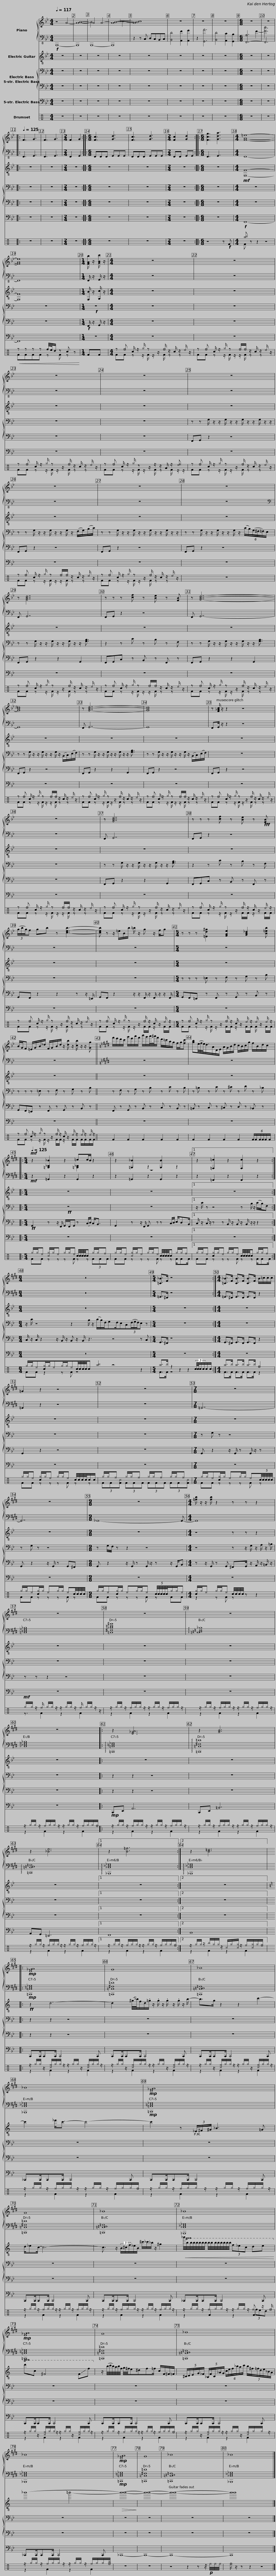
X:1
%%score { ( 1 3 4 ) | ( 2 5 ) } ( 6 7 ) { 8 9 } 10 ( 11 12 13 )
L:1/8
Q:1/4=117
M:4/4
I:linebreak $
K:Bb
V:1 treble
V:3 treble
V:4 treble
V:2 bass-8
V:5 bass-8
V:6 treble-8
V:7 treble-8
V:8 bass transpose=-12
V:9 bass transpose=-12
V:10 bass transpose=-12
V:11 perc
K:none
V:12 perc
K:none
V:13 perc
K:none
V:1
 z4 A4- | A8- | A4 A4- | A8- | A8 | %5
 z8 | z8 |$ z8 |$[M:6/8] z6 | z6 |: %10
[Q:1/4=125] F3 G3 | F3 G3 |[M:2/4] F2 G2 ::[M:6/8] [Fc]3 [Gd]3 | [Fc]3 [Gd]3 | %15
[M:2/4] [Fc]2 [Gd]2 ::$[M:6/8] [Fcg]3 [Gda]3 |[M:4/4] [FA=e]8- | [FAe]8 |[M:1/4] [FAb]/ z/ [GBc']/ z/ |$ %20
[M:4/4] z8 | z8 |$ z8 | z8 |$ z8 | %25
 z8 |$ z8 | z8 |$ z [GBd]7 | z z z [cf] z [Be] z [FB] |$ %30
 z [GBd]7- | [GBd]8 |$ z [GBd]7- | [GBd]8 |$ z [F_Ac]/ z/ z2 z4 | %35
 z8 |$ z [GBd]7 | z z z [cf] z [Be] z!fff! [FB] |$ (3(g/b/g/)f gb z [ceb]3- | [ceb] z z/ =e/B/b/ =b/ z/ g z/ f/g |$ %40
[M:5/4] z z z [=Ed^g]2 [FAe]2 [GB_d]2 [B=eb] |$ B/G/F =E/G/B/_d/ F/G/B/d/ z/ [db]/ z/ [cb]/ z/ z/ [Gg] ||$[K:E] f'/e'/d'/c'/ g'/e'/a'/f'/ b'/g'/a'/4^a'/4f'/ d'/=c'/a/g/ f/g/[fc'] |$ [gb](e/4f/4e/<)d/A/D/E/ A/G/B/d/ c/B/c/g/ f/B/d/c/ |:$[M:5/4]!mf![Q:1/4=125] z2 [=G,_B,_B]2 z2 =cc/B/ z2 |$ %45
 z2 [=G,_B]2 z2 [G,B]2 z2 |1$ z2 [=F,=c]2 z2 [F,c]2 z2 :|$[M:8/4] z16 |$[M:5/4] [=C_B]>F z8 :|[M:4/4] [=C_B]>F [CB]>F [CB]>F B/=c/c/c/ |$ %50
 =G2 z2 z4 | z8 |$[M:7/8] z7 | z7 |$[M:9/8] z9 |$ %55
[M:4/4] [=fb]/ z/ z/ [fb]/ z2 z z z2 | z8 |$ z8 | z8 |$ z8 |: %60
 z2 [E_GA]6 |$ z2 [GB]6 | z2 [_Be]6 |1$ z2 [B=f]6 :|2 z2 [B=d]6 |:$ %65
!mp! [E_GA]8 | G8 |$ _B8 | _B8 |$!mp! [E_GA]8 | %70
 G8 |$ _B8 |$ _B8 |$!mp! [E_GA]8 | G8 |$ %75
 _B8 |$ _B8 |!mp! [E_GA]8 | G8 | _B8 |$ %80
 _B8 |] %81
V:2
!f! B,,,8- | B,,,8 | B,,,8- | B,,,8 | z2 z C, D,C,B,,C, | %5
 [B,,D]4 [A,,F]2 [A,,G]2 | z2 [G,,A]6 |$ [B,,D]4 [A,,C]2 [G,,B,]2 |$[M:6/8] [F,,-A,]6 | F,,6 |: %10
 F,,3 G,,3 | F,,3 G,,3 |[M:2/4] F,,2 G,,2 ::[M:6/8] F,,F,,F,, G,,G,,G,, | F,,F,,F,, G,,G,,G,, | %15
[M:2/4] F,,F,, G,,G,, ::$[M:6/8] F,,3 G,,3 |[M:4/4] F,,8- | F,,8 |[M:1/4] F,,/ z/ G,,/ z/ |$ %20
[M:4/4] z8 | z8 |$ z8 | z8 |$ z8 | %25
 z8 |$ z8 | z8 |$[K:bass] F,, G,,7 | F,,G,, z2 z4 |$ %30
 F,, G,,7- | G,,8 |$ F,, G,,7- | G,,8 |$ F,,G,,/ z/ z2 z4 | %35
 z8 |$ F,, G,,7 | F,,G,, z2 z4 |$ z8 | z8 |$ %40
[M:5/4] z10 |$ z10 ||$[K:E] z10 |$ z10 |:$[M:5/4]!mf! z2 =G,,2 z2 G,,2 z2 |$ %45
 z2 =G,,2 z2 G,,2 z2 |1$ z2 =F,,2 z2 F,,2 z2 :|$[M:8/4] z16 |$[M:5/4] =G,,>^F,, z8 :|[M:4/4] =G,,>^F,, G,,>F,, G,,>F,, z2 |$ %50
 =G,,2 z2 z4 | z8 |$[M:7/8] =G,,7- | G,,7 |$[M:9/8] _G,,8- G,,- |$ %55
[M:4/4] G,,8 | [=C,=E,_G,_B,]8 |$ [=C,^F,_B,=D^G]8 | !arpeggio![=C,=D,=F,_B,]8 |$ [_C,_E,=G,_B,]8 |: %60
 !arpeggio![=C,,=C,=E,_G,]8 |$ !arpeggio![=C,,=C,^F,=D]8 | !arpeggio![=C,,=C,=D,=F,]8 |1$ !arpeggio![_B,,,_C,_E,_G,]8 :|2 !arpeggio![_B,,,_C,_E,_G,]8 |:$ %65
!mp! [=C,,=C,=E,_G,]8 | [=C,,=C,^F,=D]8 |$ [=C,,=C,=D,=F,]8 | [_B,,,_C,_E,_G,]8 |$!mp! [=C,,=C,=E,_G,]8 | %70
 [=C,,=C,^F,=D]8 |$ [=C,,=C,=D,=F,]8 |$ [_B,,,_C,_E,_G,]8 |$ [=C,,=C,=E,_G,]8 | [=C,,=C,^F,=D]8 |$ %75
 [=C,,=C,=D,=F,]8 |$ [_B,,,_C,_E,_G,]8 |!mp! [=C,,=C,=E,_G,]8 | [=C,,=C,^F,=D]8 | [=C,,=C,=D,=F,]8 |$ %80
 [_B,,,_C,_E,_G,]8 |] %81
V:3
 x8 | B8- | B4 x4 | B8- | B8 | %5
 x8 | x8 |$ x8 |$[M:6/8] x6 | x6 |: %10
 x6 | x6 |[M:2/4] x4 ::[M:6/8] x6 | x6 | %15
[M:2/4] x4 ::$[M:6/8] x6 |[M:4/4] x8 | x8 |[M:1/4] x2 |$ %20
[M:4/4] x8 | x8 |$ x8 | x8 |$ x8 | %25
 x8 |$ x8 | x8 |$ x8 | x8 |$ %30
 x8 | x8 |$ x8 | x8 |$ x8 | %35
 x8 |$ x8 | x8 |$ x8 | x8 |$ %40
[M:5/4] x10 |$ x10 ||$[K:E] x10 |$ x10 |:$[M:5/4] x6 [=G,_B,]2 x2 |$ %45
 z10 |1$ x10 :|$[M:8/4] x16 |$[M:5/4] x10 :|[M:4/4] x8 |$ %50
 x8 | x8 |$[M:7/8] x7 | x7 |$[M:9/8] x9 |$ %55
[M:4/4] x8 | x8 |$ x8 | x8 |$ x8 |: %60
 x8 |$ x8 | x8 |1$ x8 :|2 x8 |:$ %65
 x8 | x8 |$ x8 | x8 |$ x8 | %70
 x8 |$ x8 |$ x8 |$ x8 | x8 |$ %75
 x8 |$ x8 | x8 | x8 | x8 |$ %80
 x8 |] %81
V:4
 x8 | x8 | x8 | x4 _c4- | c8 | %5
 x8 | x8 |$ x8 |$[M:6/8] x6 | x6 |: %10
 x6 | x6 |[M:2/4] x4 ::[M:6/8] x6 | x6 | %15
[M:2/4] x4 ::$[M:6/8] x6 |[M:4/4] x8 | x8 |[M:1/4] x2 |$ %20
[M:4/4] x8 | x8 |$ x8 | x8 |$ x8 | %25
 x8 |$ x8 | x8 |$ x8 | x8 |$ %30
 x8 | x8 |$ x8 | x8 |$ x8 | %35
 x8 |$ x8 | x8 |$ x8 | x8 |$ %40
[M:5/4] x10 |$ x10 ||$[K:E] x10 |$ x10 |:$[M:5/4] x10 |$ %45
 x10 |1$ x10 :|$[M:8/4] x16 |$[M:5/4] x10 :|[M:4/4] x8 |$ %50
 x8 | x8 |$[M:7/8] x7 | x7 |$[M:9/8] x9 |$ %55
[M:4/4] x8 | x8 |$ x8 | x8 |$ x8 |: %60
 x8 |$ x8 | x8 |1$ x8 :|2 x8 |:$ %65
 x8 | x8 |$ x8 | x8 |$ x8 | %70
 x8 |$ x8 |$ x8 |$ x8 | x8 |$ %75
 x8 |$ x8 | x8 | x8 | x8 |$ %80
 x8 |] %81
V:5
 x8 | x8 | x8 | x8 | x8 | %5
 x8 | x8 |$ x8 |$[M:6/8] x4 F2- | [Fd]6 |: %10
 x6 | x6 |[M:2/4] x4 ::[M:6/8] x6 | x6 | %15
[M:2/4] x4 ::$[M:6/8] x6 |[M:4/4] x8 | x8 |[M:1/4] x2 |$ %20
[M:4/4] x8 | x8 |$ x8 | x8 |$ x8 | %25
 x8 |$ x8 | x8 |$[K:bass] x8 | x8 |$ %30
 x8 | x8 |$ x8 | x8 |$ x8 | %35
 x8 |$ x8 | x8 |$ x8 | x8 |$ %40
[M:5/4] x10 |$ x10 ||$[K:E] x10 |$ x10 |:$[M:5/4] x10 |$ %45
 x10 |1$ x10 :|$[M:8/4] x16 |$[M:5/4] x10 :|[M:4/4] x8 |$ %50
 x8 | x8 |$[M:7/8] x7 | x7 |$[M:9/8] x9 |$ %55
[M:4/4] x8 | x8 |$ x8 | x8 |$ x8 |: %60
 x8 |$ x8 | x8 |1$ x8 :|2 x8 |:$ %65
 x8 | x8 |$ x8 | x8 |$ x8 | %70
 x8 |$ x8 |$ x8 |$ x8 | x8 |$ %75
 x8 |$ x8 | x8 | x8 | x8 |$ %80
 x8 |] %81
V:6
 z8 | z8 | z8 | z8 | z8 | %5
 z8 | z8 |$ z8 |$[M:6/8] z6 | z6 |: %10
 z6 | z6 |[M:2/4] z4 ::[M:6/8] z6 | z6 | %15
[M:2/4] z4 ::$[M:6/8] z6 |[M:4/4]!mf! [F,F]8- | [F,F]8 |[M:1/4] [F,B]/ z/ [G,c]/ z/ |$ %20
[M:4/4] z8 | z8 |$ z8 | z8 |$ z8 | %25
 z8 |$ z8 | z8 |$ z8 | z8 |$ %30
 z8 | z8 |$ z8 | z8 |$ z8 | %35
 z8 |$ z8 | z8 |$ z8 | z8 |$ %40
[M:5/4] z10 |$ z10 ||$ z10 |$ z10 |:$[M:5/4] z10 |$ %45
 z10 |1$ z10 :|$[M:8/4] z16 |$[M:5/4] z10 :|[M:4/4] z8 |$ %50
 z8 | z8 |$[M:7/8] z7 | z7 |$[M:9/8] z9 |$ %55
[M:4/4] z4 z z z2 | z8 |$ z8 | z8 |$ z8 |: %60
 z8 |$ z8 | z8 |1$ z8 :|2 z8 |:$ %65
[K:C]!ff! z2 d6- | d2 (^g/4_b/4)f/d/.=g/ z/ .g/ z/ .g/ z/ .g/ z/ b/- |$ b>g z2 z2 c'2- | c'2 _e'<c'- c'4- |$ c'2 z (3_E/^F/^G/ _B3 =G | %70
 d/_ec/- c6- |$ c3/2 z/ (3B/^c/f/_e/B/ ^c'/_c'/_b/ z/ ^g2 |$!8va(!!<(! _b'/4b'/4b'/4b'/4b'/4b'/4b'/4b'/4 b'/4b'/4b'/4b'/4b'/4b'/4b'/4b'/4 (3f'_e'c' d'e'!8va)!!<)! |$!8va(! d'c' ^f4 !-(!f!-)!f'!8va)! | z/ (b/4c'/4b/4)a/4b/4f/4 g/4^f/4e^df=f/ c/F/^F/=F/ |$ %75
 (5:4:5^C/D/E/G/_F/ (5:4:5_B,/F/C/_A/G/ (6:4:6c/e/f/_b/a/c'/ (7:4:7b/^f/=f/d/e/_B/A/ |$ _b'8- |!>(! b'8-!>)! | b'8- | b'8- |$ %80
 b'8 |] %81
V:7
 x8 | x8 | x8 | x8 | x8 | %5
 x8 | x8 |$ x8 |$[M:6/8] x6 | x6 |: %10
 x6 | x6 |[M:2/4] x4 ::[M:6/8] x6 | x6 | %15
[M:2/4] x4 ::$[M:6/8] x6 |[M:4/4] x8 | x8 |[M:1/4] x2 |$ %20
[M:4/4] x8 | x8 |$ x8 | x8 |$ x8 | %25
 x8 |$ x8 | x8 |$ x8 | x8 |$ %30
 x8 | x8 |$ x8 | x8 |$ x8 | %35
 x8 |$ x8 | x8 |$ x8 | x8 |$ %40
[M:5/4] x10 |$ x10 ||$ x10 |$ x10 |:$[M:5/4] x10 |$ %45
 x10 |1$ x10 :|$[M:8/4] x16 |$[M:5/4] x10 :|[M:4/4] x8 |$ %50
 x8 | x8 |$[M:7/8] x7 | x7 |$[M:9/8] x9 |$ %55
[M:4/4] x8 | x8 |$ x8 | x8 |$ x8 |: %60
 x8 |$ x8 | x8 |1$ x8 :|2 x8 |:$ %65
[K:C] x8 | x8 |$ x8 | x8 |$ x8 | %70
 x8 |$ x8 |$!8va(! x8!8va)! |$!8va(! x8!8va)! | x8 |$ %75
 x8 |$ x4 =b'4- | b'8- | b'8- | b'8- |$ %80
 b'8 |] %81
V:8
 z8 | z8 | z8 | z8 | z8 | %5
 z8 | z8 |$ z8 |$[M:6/8] z6 | z6 |: %10
 z6 | z6 |[M:2/4] z4 ::[M:6/8] z6 | z6 | %15
[M:2/4] z4 ::$[M:6/8] z6 |[M:4/4] z8 | z8 |[M:1/4]!f! z2 |$ %20
[M:4/4] z8 | z8 |$ z8 | z8 |$ z z G,/ z/ z/ G,/ z/ z/ G,/ z/ z/ G,/ z/ z/ | %25
 z z G,/ z/ z/ G,/ z/ z/ G,/ z/ (F,/G,/)(B,/C/) |$ z z G,/ z/ z/ G,/ z/ z/ G,/ z/ z/ G,/ z/ z/ | z z G,/ z/ z/ G,/ z/ z/ G,/ z/ (6:4:6(C/B,/)(G,/^F,/=F,/)E,/ |$ z z G,/ z/ z/ G,/ z/ z/ G,/ z/ z/ [G,B,]3/2 | z2 z C z B, z F, |$ %30
 z z G,/ z/ z/ G,/ z/ z/ G,/ z/ z/ [G,B,]3/2 | z z G,/ z/ z/ G,/ z/ z/ G,/ z/ (B,,/C,/)(E,/F,/) |$ z z G,/ z/ z/ G,/ z/ z/ G,/ z/ z/ [G,B,]3/2 | z z G,/ z/ z/ G,/ z/ z/ G,/ z/ (B,,/C,/)(E,/F,/) |$ z8 | %35
 z8 |$ z z G,/ z/ z/ G,/ z/ z/ G,/ z/ z/ [G,B,]3/2 | z2 z C z B, z F, |$ z8 | z8 |$ %40
[M:5/4] z z z =E, z F, z G, z B, |$ z z z =E, z F, z G, z B, ||$ z F, z G, z B, z C z B, |$ z =B, z C z ^C z D z _B, |:$[M:5/4]!ff! z10 |$ %45
 z10 |1$ z/ C/ z z4 z B,/ z/ (C/B,/)F, :|$[M:8/4] z/ C/ z4 z2 B,/ z/ (C/B,/)F,/G,F,/E,C,(3(F,/G,/F,/)E, z |$[M:5/4] z10 :|[M:4/4] z8 |$ %50
 z8 | z8 |$[M:7/8] z G, z z4 | z G, z z4 |$[M:9/8] z G,/F,/ z z2 z4 |$ %55
[M:4/4] z4 z z/ G,/ z/ A,/ z/ =B,/ | z8 |$ z8 | z8 |$ z8 |: %60
 z2 z2 z4 |$ z8 | z8 |1$ z8 :|2 z8 |:$ %65
 z2 z2 z4 | z8 |$ z8 | z8 |$ z8 | %70
 z8 |$ z8 |$ z8 |$ z8 | z8 |$ %75
 z8 |$ z8 | z8 | z8 | z8 |$ %80
 z8 |] %81
V:9
 z8 | z8 | z8 | z8 | z8 | %5
 z8 | z8 |$ z8 |$[M:6/8] z6 | z6 |: %10
 z6 | z6 |[M:2/4] z4 ::[M:6/8] z6 | z6 | %15
[M:2/4] z4 ::$[M:6/8] z6 |[M:4/4] z8 | z8 |[M:1/4]!f! F,,/ z/ G,,/ z/ |$ %20
[M:4/4] z8 | z8 |$ z8 | z8 |$ F,,G,, z2 z4 | %25
 F,,G,, z2 z4 |$ F,,G,, z2 z4 | F,,G,, z2 z4 |$ F,,G,, z2 z2 G,,2 | F,,G,,C, z B,, z F,, z |$ %30
 F,,G,, z2 z2 G,,2 | F,,G,, z2 z4 |$ F,,G,, z2 z2 G,,2 | F,,G,, z2 z4 |$ F,,G,, z2 z4 | %35
 z8 |$ F,,G,, z2 z2 G,,2 | F,,G,,C, z B,, z F,, z |$ G,,F,, z2 z2 z z/ =E,,/ | G,,F,, z2 z/ z/ F,,/ z/ F,,/ z/ z/ F,,/ |$ %40
[M:5/4] G,,F,,=E,, z F,, z G,, z B,, z |$ G,,F,,=E,, z F,, z G,, z B,, z ||$ F,, z G,, z B,, z C, z B,, z |$ =B,, z C, z ^C, z D, z _B,, z |:$[M:5/4]!ff! G,,2 z z/ F,,/ G,,/F,,/G,, z (C,/D,/) C,<B,, |$ %45
 G,,2 z z/ F,,/ G,, z z C,/D,/ E,/D,B,,/ |1$ C,/ z/ C,/ z/ z z B,,/ z/ B,, z/ B,,/ z/ z/ z2 :|$[M:8/4] C,/ z/ C,/ z2 z/ B,,/ z/ B,, z/ B,,/ z3 z4 z C, |$[M:5/4] G,,>^F,, z8 :|[M:4/4] G,,>^F,, G,,>F,, G,,>F,, z2 |$ %50
 G,,2 z2 z4 | z8 |$[M:7/8] G,, z2 z/ G,,/ z G,,/ z/ z | G,, z2 z/ G,,/ z G,,^F,, |$[M:9/8] G,, z2 z/ G,,/ z G,,/ z/ z z/ G,,/B,, |$ %55
[M:4/4] z z/ G,,/ z G,, ^F,,G,,/ z/ A,,/ z/ =B,,/ z/ | z z z2 z4 |$ z8 | z8 |$ z8 |: %60
 z2 z2 z4 |$ z8 | z8 |1$ z8 :|2 z8 |:$ %65
 z2 z2 z4 | z8 |$ z8 | z8 |$ z8 | %70
 z8 |$ z8 |$ z8 |$ z8 | z8 |$ %75
 z8 |$ z8 | z8 | z8 | z8 |$ %80
 z8 |] %81
V:10
 z8 | z8 | z8 | z8 | z8 | %5
 z8 | z8 |$ z8 |$[M:6/8] z6 | z6 |: %10
 z6 | z6 |[M:2/4] z4 ::[M:6/8] z6 | z6 | %15
[M:2/4] z4 ::$[M:6/8] z6 |[M:4/4]!f! F,,8- | F,,8 |[M:1/4] z2 |$ %20
[M:4/4] z8 | z8 |$ z8 | z8 |$ z8 | %25
 z8 |$ z8 | z8 |$ z8 | z8 |$ %30
 z8 | z8 |$ z8 | z8 |$ z8 | %35
 z8 |$ z8 | z8 |$ z8 | z8 |$ %40
[M:5/4] z10 |$ z10 ||$ z10 |$ z10 |:$[M:5/4] z10 |$ %45
 z10 |1$ z10 :|$[M:8/4] z16 |$[M:5/4] z10 :|[M:4/4] z8 |$ %50
 z8 | z8 |$[M:7/8] z7 | z7 |$[M:9/8] z9 |$ %55
[M:4/4] z8 | z8 |$ z8 | z8 |$ z8 |: %60
 C,,E,, A,,6 |$ C,,E,, =B,,6 | A,,G,, =E,,6 |1$ F,,8 :|2 B,,8 |:$ %65
 C,,C,,/C,,C,,/ C,,4 C,, | C,,C,,/C,,C,,/ C,,4 C,, |$ C,,C,,/C,,C,,/ C,,4 C,, | _C,,C,,/C,,C,,/ C,,4 C,, |$ C,,C,,/C,,C,,/ C,,4 C,, | %70
 C,,C,,/C,,C,,/ C,,4 C,, |$ C,,C,,/C,,C,,/ C,,4 C,, |$ _C,,C,,/C,,C,,/ C,,4 C,, |$ C,,C,,/C,,C,,/ C,,4 C,, | C,,C,,/C,,C,,/ C,,4 C,, |$ %75
 C,,C,,/C,,C,,/ C,,4 C,, |$ _C,,C,,/C,,C,,/ C,,4 C,, | _C,,8- | C,,8- | C,,8- |$ %80
 C,,8 |] %81
V:11
[K:C] z8 | z8 | z8 | z8 | z8 | %5
 z8 | z8 |$ z8 |$[M:6/8] z6 | z6 |: %10
 z6 | z6 |[M:2/4] z4 ::[M:6/8] z6 | z6 | %15
[M:2/4] z4 ::$[M:6/8] z4 z!f! F |[M:4/4] [^a^b] z z2 z4 |!<(! z z z z f/4e/4d/ z c z!<)! |[M:1/4] FF |$ %20
[M:4/4] z _f c/ z/ ^g/ z z/ _f/ z/ c/ z/ ^e/ z/ | z _f c/ z/ ^g/ z _f/_f/ z/ c/ z/ ^e/ z/ |$ z _f c/ z/ ^g/ z z/ _f/ z/ c/ z/ ^e/ z/ | z _f c/ z/ ^g/ z z/ z/ z/ A/ z/ [^e^f] |$ z _f c/ z/ ^g/ z z/ _f/ z/ c/ z/ ^e/ z/ | %25
 z _f c/ z/ ^g/ z _f/_f/ z/ c/ z/ ^e/ z/ |$ z _f c/ z/ ^g/ z z/ _f/ z/ c/ z/ ^e/ z/ | z8 |$ z _f c/ z/ ^g/ z z/ _f/ z/ c/ z/ ^e/ z/ | z _f c/ z/ ^g/ z _f/_f/ z/ c/ z/ ^e/ z/ |$ %30
 z _f c/ z/ ^g/ z z/ _f/ z/ c/ z/ ^e/ z/ | z _f c/ z/ ^g/ z _f/_f/ z/ c/ z/ ^e/ z/ |$ z _f c/ z/ ^g/ z z/ _f/ z/ c/ z/ ^e/ z/ | z _f c/ z/ ^g/ z _f/_f/ z/ c/ z/ ^e/ z/ |$ z _f c/ z/ ^g/ z z/ _f/ z/ c/ z/ ^e/ z/ | %35
 z _f c/ z/ ^g/ z _f/_f/ z/ c/ z/ ^e/ z/ |$ z _f c/ z/ ^g/ z z/ _f/ z/ c/ z/ ^e/ z/ | z _f c/ z/ ^g/ z z/ _f/ z/ c/ z/ ^e/ z/ |$ z _f c/ z/ ^g/ z z/ _f/ z/ c/ z/ ^e/ z/ | z _f c/ z/ ^g/ z z/ _f/ z/ c/ z/ ^e/ z/ |$ %40
[M:5/4] z _f c/ z/ ^g/ z z/ _f/ z/ c/ z/ ^e/ z/ ^e/ z/ ^e/ z/ |$ z _f c/ z/ ^g/ z z/ _f/ z/ c/ z/ ^e/ z/ ^e/ z/ ^e/ z/ ||$ F2 F2 F2 F2 F2 |$ F2 F2 F2 F2 (6:4:6F/F/F/F/F/F/ |:$[M:5/4] ^g/^g/^e [^c^g]/^g/^e ^g/^g/^e c/4c/4c/4c/4c ^g/^g/^f |$ %45
 ^g/^g/^e [^c^g]/^g/^e ^g/^g/^e c/4c/4c/4c/4c ^g/^g/^f |1$ ^g/^g/^e [c^g]/^g/^e ^g/^g/^e c/4c/4c/4c/4c ^g/^g/^f :|$[M:8/4] ^g/^g/^e[c^g]/^g/^e^g/^g/^ec/4c/4c/4c/4c [^a^b]2 z4 z2 |$[M:5/4] ^a>^b z2 z2 z2 (3:2:4c/4c/4c/c/c/c/ :|[M:4/4] ^a>^b ^a>^b ^a>^b _f2 |$ %50
 ^g/^g/^e [c^g]/^g/^e ^g/^g/^e c/4c/4c/4c/4c/c/ | ^g/^g/^f ^g/^g/^f ^g/^g/^f ^g/^g/^f |$[M:7/8] ^g/^g/^e[c^g]/^g/ ^e^g/^g/ ^e(5:4:5c/4c/4c/4c/4c/4 | ^g/^g/^e[c^g]/^g/ ^e^g/^g/ ^ec/4c/4c/4c/4 |$[M:9/8] ^g/^g/^e[c^g]/^g/ ^e^g/^g/^e (5:4:5c/4c/4c/4c/4c/4^g/^g/^e |$ %55
[M:4/4] [c^g]/^g/^e ^g/^g/^e c/4c/4c/4c/4 z z2 |!mf! ^g/^g/ z/ ^f/ ^g/^g/ z/ z/ ^g/^g/ z/ ^f/ ^g/^g/ z/ z/ |$ z/ ^g/^g/ z/ ^f/^g/^g/ z/ z/ ^g/^g/ z/ ^f/^g/^g/ z/ | z/ ^g/^g/ z/ ^f/^g/^g/ z/ z/ ^g/^g/ z/ ^f/^g/^g/ z/ |$ z/ ^g/^g/ z/ ^f/^g/^g/ z/ z/ ^g/^g/ z/ ^f/^g/^g/_f/ |: %60
!mp! z/ ^g/^g/ z/ ^f/^g/^g/ z/ z/ ^g/^g/ z/ ^f/^g/^g/ z/ |$ z/ ^g/^g/ z/ ^f/^g/^g/ z/ z/ ^g/^g/ z/ ^f/^g/^g/ z/ | z/ ^g/^g/ z/ ^f/^g/^g/ z/ z/ ^g/^g/ z/ ^f/^g/^g/ z/ |1$ z/ ^g/^g/ z/ ^f/^g/^g/ z/ z/ ^g/^g/ z/ ^f/^g/^g/_f/ :|2 z/ ^g/^g/ z/ ^b/^g/^g/ z/ ^c/^g/[^c^g]/ z/ ^f/[^c^g]/^g/_f/ |:$ %65
 z/ ^g/^g/ z/ [^c^f]/^g/^g/ z/ z/ ^g/^g/ z/ [^c^f]/^g/^g/ z/ | z/ ^g/^g/ z/ [^c^f]/^g/^g/ z/ z/ ^g/^g/ z/ [^c^f]/^g/^g/ z/ |$ z/ ^g/^g/ z/ [^c^f]/^g/^g/ z/ z/ ^g/^g/ z/ [^c^f]/^g/^g/ z/ | z/ ^g/^g/ z/ ^f/^g/^g/ z/ z/ ^g/^g/ z/ ^f/^g/^g/_f/ |$ z/ ^g/^g/ z/ ^f/^g/^g/ z/ z/ ^g/^g/ z/ ^f/^g/^g/ z/ | %70
 z/ ^g/^g/ z/ ^f/^g/^g/ z/ z/ ^g/^g/ z/ ^f/^g/^g/ z/ |$ z/ ^g/^g/ z/ ^f/^g/^g/ z/ z/ ^g/^g/ z/ ^f/^g/^g/ z/ |$ z/ ^g/^g/ z/ ^f/^g/^g/ z/ z/ ^g/^g/ z/ ^f z/ _f/ |$ z/ ^g/^g/ z/ [^c^f]/^g/^g/ z/ z/ ^g/^g/ z/ [^c^f]/^g/^g/ z/ | z/ ^g/^g/ z/ ^f/^g/^g/ z/ z/ ^g/^g/ z/ ^f/^g/^g/_f/ |$ %75
 z/ ^g/^g/ z/ [^c^f]/^g/^g/ z/ z/ ^g/^g/ z/ [^c^f]/^g/^g/ z/ |$ z/ ^g/^g/ z/ ^f/^g/^g/ z/ z/ ^g/^g/ z/ ^f/^g/^g/[_f^b]/ | z8 | z8 | z4 z2 z z/4!p! ^f/4^f/4^f/4 |$ %80
 _f/ z/ z z2 z4 |] %81
V:12
[K:C] x8 | x8 | x8 | x8 | x8 | %5
 x8 | x8 |$ x8 |$[M:6/8] x6 | x6 |: %10
 x6 | x6 |[M:2/4] x4 ::[M:6/8] x6 | x6 | %15
[M:2/4] x4 ::$[M:6/8] x6 |[M:4/4] F z z2 z4 | FFFF z F z z |[M:1/4] x2 |$ %20
[M:4/4] FF z z/ F/ z/ z/ F/ z z z/ | FF z z/ F/ z/ z/ F/ z z z/ |$ FF z z/ F/ z/ z/ F/ z z z/ | FF z z/ F/ z/ z/ F/ z F/ z/ z/ |$ FF z z/ F/ z/ z/ F/ z z z/ | %25
 FF z z/ F/ z/ z/ F/ z z z/ |$ FF z z/ F/ z/ z/ F/ z z z/ | x8 |$ FF z z/ F/ z/ z/ F/ z z z/ | FF z z/ F/ z/ z/ F/ z z z/ |$ %30
 FF z z/ F/ z/ z/ F/ z z z/ | FF z z/ F/ z/ z/ F/ z z z/ |$ FF z z/ F/ z/ z/ F/ z z z/ | FF z z/ F/ z/ z/ F/ z z z/ |$ FF z z/ F/ z/ z/ F/ z z z/ | %35
 FF z z/ F/ z/ z/ F/ z z z/ |$ FF z z/ F/ z/ z/ F/ z z z/ | FF z z/ F/ z/ z/ F/F/ z/ z/ F/F/ |$ FF z z/ F/ z/ z/ F/ z z z/ | FF z z/ F/ z/ z/ F/F/ z/ z/ F/F/ |$ %40
[M:5/4] FF z z/ F/ z/ z/ F/F/ z/ z/ F/F/ F/ z/ F/F/ |$ FF z z/ F/ z/ z/ F/F/ z/ z/ F/F/ F/F/F/F/ ||$ x10 |$ x10 |:$[M:5/4] FF z z z F z z (3FFF |$ %45
 FF z z z F z z F/FF/ |1$ FF z z z F z z F/FF/ :|$[M:8/4] FF z2 z F z8 z2 |$[M:5/4] F>F z8 :|[M:4/4] F>F F>F F>F z2 |$ %50
 FF z z z F z z | (3FF[F^c] (3FFF (3FFF (3FF[F^c] |$[M:7/8] FF z z z F z | FF z z z F z |$[M:9/8] FF z z z F z FF |$ %55
[M:4/4] z2 z F z x3 | z3/2 F2 z2 F2 x/ |$ z2 F2 z2 F2 | z2 F2 z2 F2 |$ z2 F2 z2 F2 |: %60
 z2 F2 z2 F2 |$ z2 F2 z2 F2 | z2 F2 z2 F2 |1$ z2 F2 z2 F2 :|2 z2 F2 z2 F2 |:$ %65
 z2 F2 z2 F2 | z2 F2 z2 F2 |$ z2 F2 z2 F2 | z2 F2 z2 F2 |$ z2 F2 z2 F2 | %70
 z2 F2 z2 F2 |$ z2 F2 z2 F2 |$ z2 F2 z2 F2 |$ z2 F2 z2 F2 | z2 F2 z2 F2 |$ %75
 z2 F2 z2 F2 |$ z2 F2 z2 F2 | x8 | x8 | x8 |$ %80
 x8 |] %81
V:13
[K:C] x8 | x8 | x8 | x8 | x8 | %5
 x8 | x8 |$ x8 |$[M:6/8] x6 | x6 |: %10
 x6 | x6 |[M:2/4] x4 ::[M:6/8] x6 | x6 | %15
[M:2/4] x4 ::$[M:6/8] x6 |[M:4/4] x8 | x8 |[M:1/4] x2 |$ %20
[M:4/4] x8 | x8 |$ x8 | x8 |$ x8 | %25
 x8 |$ x8 | x8 |$ x8 | x8 |$ %30
 x8 | x8 |$ x8 | x8 |$ x8 | %35
 x8 |$ x8 | x8 |$ x8 | x8 |$ %40
[M:5/4] x10 |$ x10 ||$ x10 |$ x10 |:$[M:5/4] x10 |$ %45
 x10 |1$ x10 :|$[M:8/4] x16 |$[M:5/4] x10 :|[M:4/4] x8 |$ %50
 x8 | x8 |$[M:7/8] x7 | x7 |$[M:9/8] x9 |$ %55
[M:4/4] x8 | x8 |$ x8 | x8 |$ x8 |: %60
 x8 |$ x8 | x8 |1$ x8 :|2 x8 |:$ %65
 x8 | x8 |$ x8 | x8 |$ x8 | %70
 x8 |$ x8 |$ x6 (3fed |$ x8 | x8 |$ %75
 x8 |$ x8 | x8 | x8 | x8 |$ %80
 x8 |] %81
